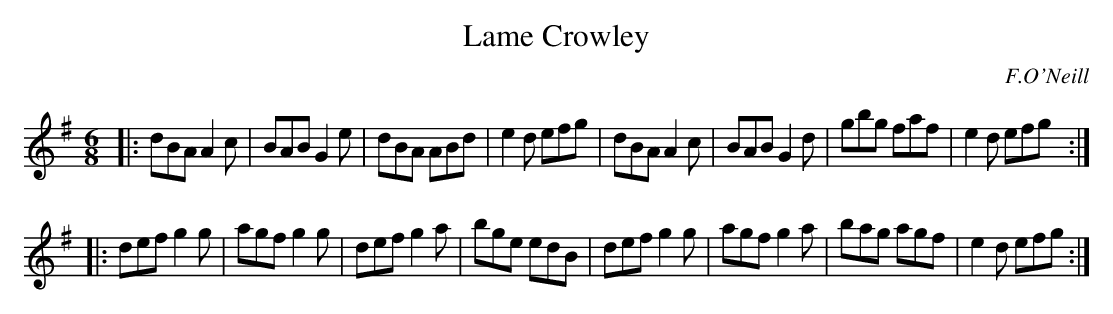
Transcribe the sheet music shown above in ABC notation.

X:1
T: Lame Crowley
O: F.O'Neill
M: 6/8
L: 1/8
K: G
|:\
dBA A2c | BAB G2e | dBA ABd | e2d efg |\
dBA A2c | BAB G2d | gbg faf | e2d efg :|
|:\
def g2g | agf g2g | def g2a | bge edB |\
def g2g | agf g2a | bag agf | e2d efg :|
